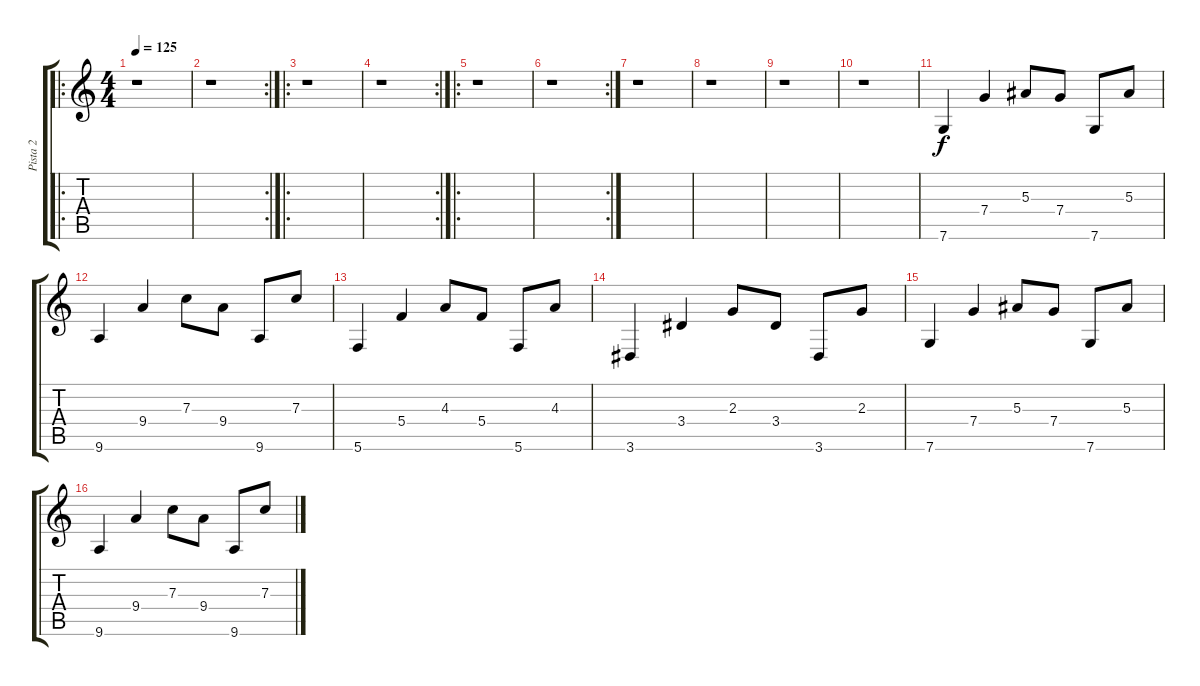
\track ("Pista 2" "Pista 2") {instrument electricguitarmuted}
\staff {score tabs}
\tuning (D4 A3 F3 C3 G2 C2) {hide}
\ro
\ts (4 4)
\tempo 125
\clef g2
\ks c
r.1{dy f} |
\rc 2
r.1 |
\ro
r.1 |
\rc 2
r.1 |
\ro
r.1 |
\rc 2
r.1 |
r.1 |
r.1 |
r.1 |
r.1 |
7.6.4 7.4.4 5.3.8 7.4.8 7.6.8 5.3.8 |
9.6.4 9.4.4 7.3.8 9.4.8 9.6.8 7.3.8 |
5.6.4 5.4.4 4.3.8 5.4.8 5.6.8 4.3.8 |
3.6.4 3.4.4 2.3.8 3.4.8 3.6.8 2.3.8 |
7.6.4 7.4.4 5.3.8 7.4.8 7.6.8 5.3.8 |
9.6.4 9.4.4 7.3.8 9.4.8 9.6.8 7.3.8
